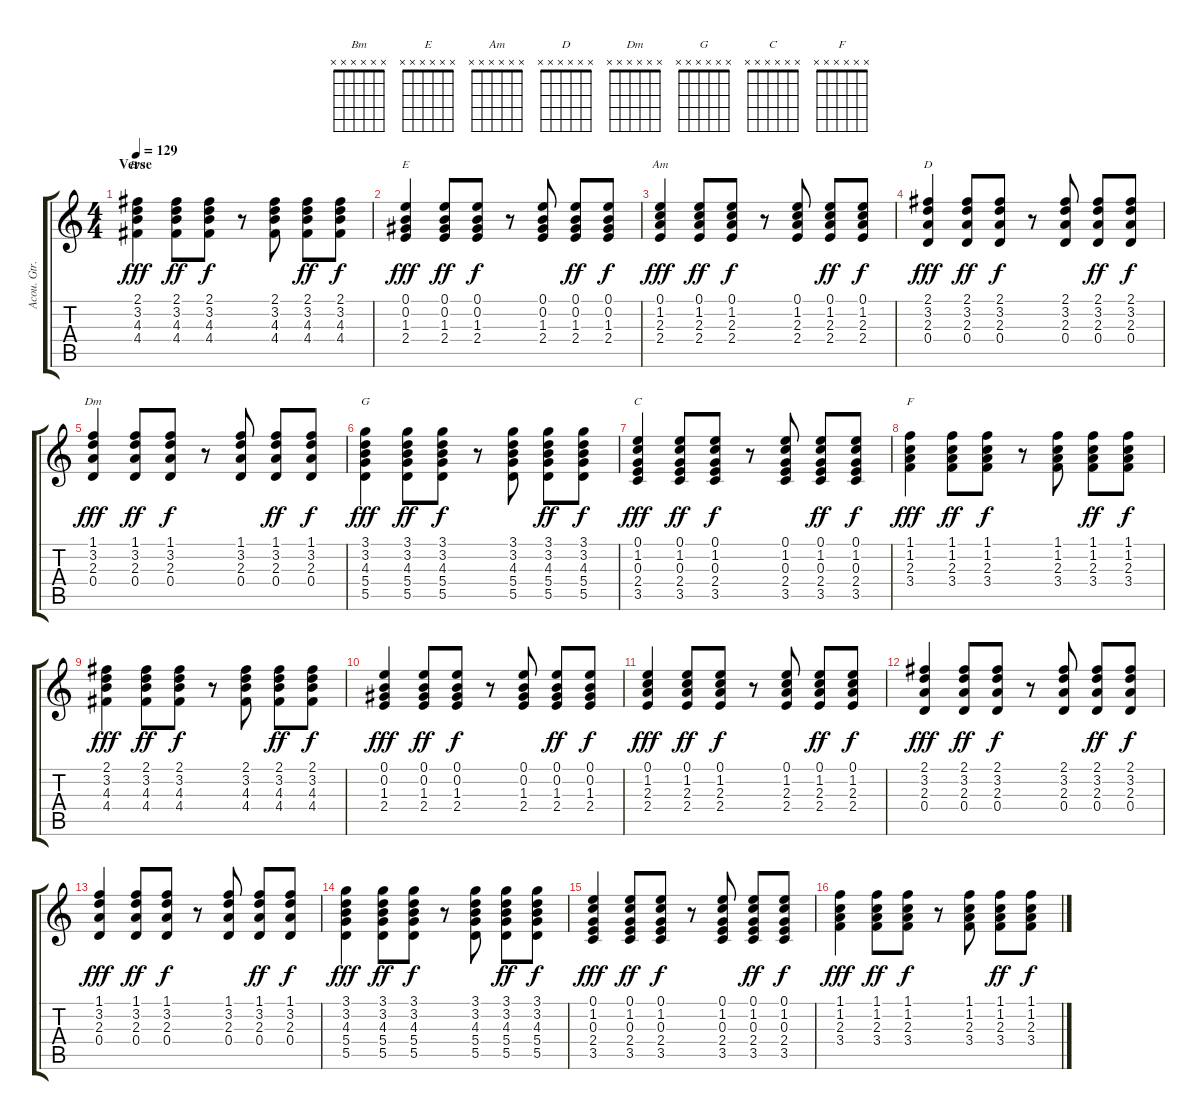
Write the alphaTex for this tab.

\track ("Acou. Gtr." "Acou. Gtr.") {instrument acousticguitarsteel}
\staff {score tabs}
\tuning (E4 B3 G3 D3 A2 E2) {hide}
\chord ("Bm" x x x x x x) {firstfret 0}
\chord ("E" x x x x x x) {firstfret 0}
\chord ("Am" x x x x x x) {firstfret 0}
\chord ("D" x x x x x x) {firstfret 0}
\chord ("Dm" x x x x x x) {firstfret 0}
\chord ("G" x x x x x x) {firstfret 0}
\chord ("C" x x x x x x) {firstfret 0}
\chord ("F" x x x x x x) {firstfret 0}
\ts (4 4)
\section ("" "Verse")
\tempo 129
\clef g2
\ks c
(2.1 3.2 4.3 4.4).4{ch "Bm" dy fff instrument acousticguitarsteel} (2.1 3.2 4.3 4.4).8{dy ff} (2.1 3.2 4.3 4.4).8{dy f} r.8 (2.1 3.2 4.3 4.4).8 (2.1 3.2 4.3 4.4).8{dy ff} (2.1 3.2 4.3 4.4).8{dy f} |
(0.1 0.2 1.3 2.4).4{ch "E" dy fff} (0.1 0.2 1.3 2.4).8{dy ff} (0.1 0.2 1.3 2.4).8{dy f} r.8 (0.1 0.2 1.3 2.4).8 (0.1 0.2 1.3 2.4).8{dy ff} (0.1 0.2 1.3 2.4).8{dy f} |
(0.1 1.2 2.3 2.4).4{ch "Am" dy fff} (0.1 1.2 2.3 2.4).8{dy ff} (0.1 1.2 2.3 2.4).8{dy f} r.8 (0.1 1.2 2.3 2.4).8 (0.1 1.2 2.3 2.4).8{dy ff} (0.1 1.2 2.3 2.4).8{dy f} |
(2.1 3.2 2.3 0.4).4{ch "D" dy fff} (2.1 3.2 2.3 0.4).8{dy ff} (2.1 3.2 2.3 0.4).8{dy f} r.8 (2.1 3.2 2.3 0.4).8 (2.1 3.2 2.3 0.4).8{dy ff} (2.1 3.2 2.3 0.4).8{dy f} |
(1.1 3.2 2.3 0.4).4{ch "Dm" dy fff} (1.1 3.2 2.3 0.4).8{dy ff} (1.1 3.2 2.3 0.4).8{dy f} r.8 (1.1 3.2 2.3 0.4).8 (1.1 3.2 2.3 0.4).8{dy ff} (1.1 3.2 2.3 0.4).8{dy f} |
(3.1 3.2 4.3 5.4 5.5).4{ch "G" dy fff} (3.1 3.2 4.3 5.4 5.5).8{dy ff} (3.1 3.2 4.3 5.4 5.5).8{dy f} r.8 (3.1 3.2 4.3 5.4 5.5).8 (3.1 3.2 4.3 5.4 5.5).8{dy ff} (3.1 3.2 4.3 5.4 5.5).8{dy f} |
(0.1 1.2 0.3 2.4 3.5).4{ch "C" dy fff} (0.1 1.2 0.3 2.4 3.5).8{dy ff} (0.1 1.2 0.3 2.4 3.5).8{dy f} r.8 (0.1 1.2 0.3 2.4 3.5).8 (0.1 1.2 0.3 2.4 3.5).8{dy ff} (0.1 1.2 0.3 2.4 3.5).8{dy f} |
(1.1 1.2 2.3 3.4).4{ch "F" dy fff} (1.1 1.2 2.3 3.4).8{dy ff} (1.1 1.2 2.3 3.4).8{dy f} r.8 (1.1 1.2 2.3 3.4).8 (1.1 1.2 2.3 3.4).8{dy ff} (1.1 1.2 2.3 3.4).8{dy f} |
(2.1 3.2 4.3 4.4).4{dy fff} (2.1 3.2 4.3 4.4).8{dy ff} (2.1 3.2 4.3 4.4).8{dy f} r.8 (2.1 3.2 4.3 4.4).8 (2.1 3.2 4.3 4.4).8{dy ff} (2.1 3.2 4.3 4.4).8{dy f} |
(0.1 0.2 1.3 2.4).4{dy fff} (0.1 0.2 1.3 2.4).8{dy ff} (0.1 0.2 1.3 2.4).8{dy f} r.8 (0.1 0.2 1.3 2.4).8 (0.1 0.2 1.3 2.4).8{dy ff} (0.1 0.2 1.3 2.4).8{dy f} |
(0.1 1.2 2.3 2.4).4{dy fff} (0.1 1.2 2.3 2.4).8{dy ff} (0.1 1.2 2.3 2.4).8{dy f} r.8 (0.1 1.2 2.3 2.4).8 (0.1 1.2 2.3 2.4).8{dy ff} (0.1 1.2 2.3 2.4).8{dy f} |
(2.1 3.2 2.3 0.4).4{dy fff} (2.1 3.2 2.3 0.4).8{dy ff} (2.1 3.2 2.3 0.4).8{dy f} r.8 (2.1 3.2 2.3 0.4).8 (2.1 3.2 2.3 0.4).8{dy ff} (2.1 3.2 2.3 0.4).8{dy f} |
(1.1 3.2 2.3 0.4).4{dy fff} (1.1 3.2 2.3 0.4).8{dy ff} (1.1 3.2 2.3 0.4).8{dy f} r.8 (1.1 3.2 2.3 0.4).8 (1.1 3.2 2.3 0.4).8{dy ff} (1.1 3.2 2.3 0.4).8{dy f} |
(3.1 3.2 4.3 5.4 5.5).4{dy fff} (3.1 3.2 4.3 5.4 5.5).8{dy ff} (3.1 3.2 4.3 5.4 5.5).8{dy f} r.8 (3.1 3.2 4.3 5.4 5.5).8 (3.1 3.2 4.3 5.4 5.5).8{dy ff} (3.1 3.2 4.3 5.4 5.5).8{dy f} |
(0.1 1.2 0.3 2.4 3.5).4{dy fff} (0.1 1.2 0.3 2.4 3.5).8{dy ff} (0.1 1.2 0.3 2.4 3.5).8{dy f} r.8 (0.1 1.2 0.3 2.4 3.5).8 (0.1 1.2 0.3 2.4 3.5).8{dy ff} (0.1 1.2 0.3 2.4 3.5).8{dy f} |
(1.1 1.2 2.3 3.4).4{dy fff} (1.1 1.2 2.3 3.4).8{dy ff} (1.1 1.2 2.3 3.4).8{dy f} r.8 (1.1 1.2 2.3 3.4).8 (1.1 1.2 2.3 3.4).8{dy ff} (1.1 1.2 2.3 3.4).8{dy f}
